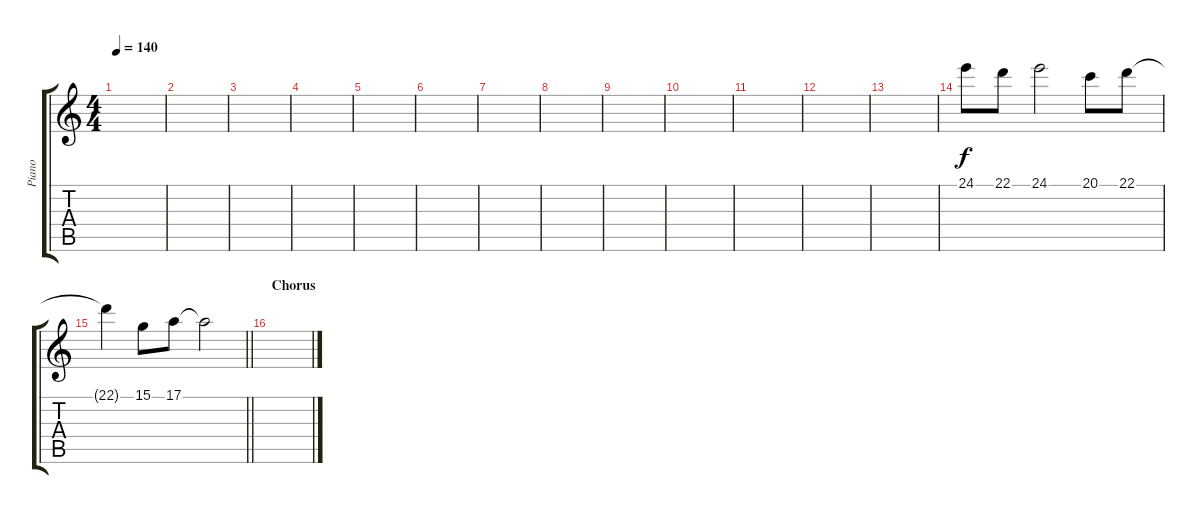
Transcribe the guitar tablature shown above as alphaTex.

\track ("Piano" "Piano") {instrument acousticgrandpiano}
\staff {score tabs}
\tuning (E4 B3 G3 D3 A2 E2) {hide}
\ts (4 4)
\tempo 140
\clef g2
\ks c
|
|
|
|
|
|
|
|
|
|
|
|
|
24.1.8 22.1.8 24.1.2 20.1.8 22.1.8 |
\barLineRight lightlight
22.1{t}.4 15.1.8 17.1.8 17.1{t}.2 |
\section ("" "Chorus")
